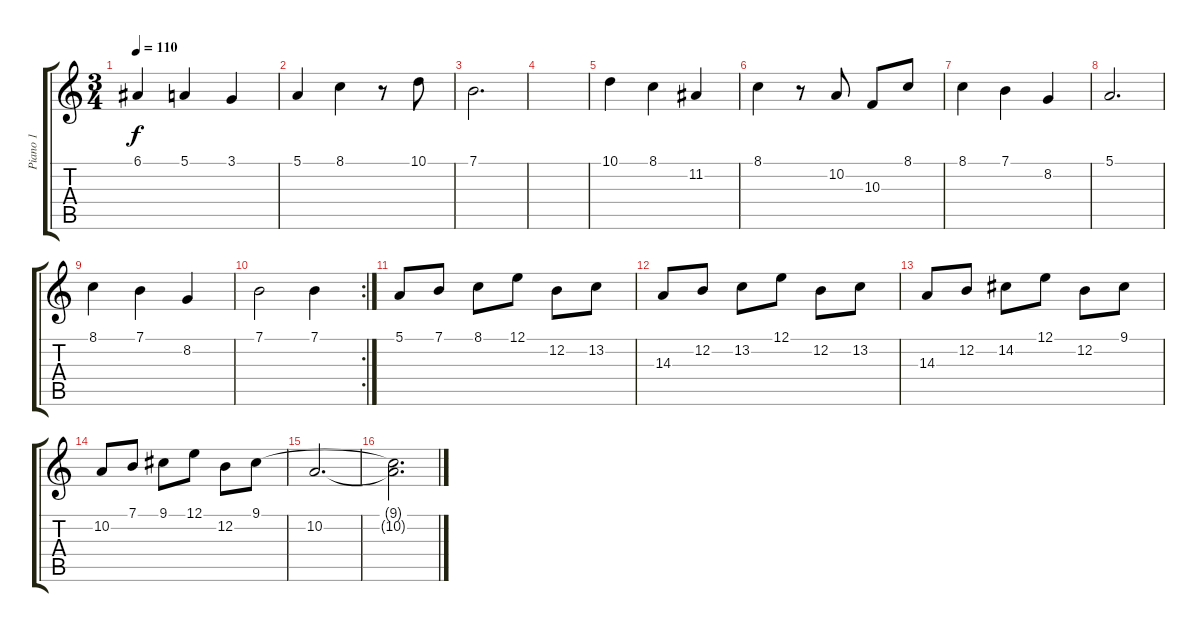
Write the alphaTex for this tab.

\track ("Piano 1" "Piano 1") {instrument acousticgrandpiano}
\staff {score tabs}
\tuning (E4 B3 G3 D3 A2 E2) {hide}
\ts (3 4)
\tempo 110
\clef g2
\ks c
6.1.4{dy f} 5.1.4 3.1.4 |
5.1.4 8.1.4 r.8 10.1.8 |
7.1.2{d} |
|
10.1.4 8.1.4 11.2.4 |
8.1.4 r.8 10.2.8 10.3.8 8.1.8 |
8.1.4 7.1.4 8.2.4 |
5.1.2{d} |
8.1.4 7.1.4 8.2.4 |
\rc 2
7.1.2 7.1.4 |
5.1.8 7.1.8 8.1.8 12.1.8 12.2.8 13.2.8 |
14.3.8 12.2.8 13.2.8 12.1.8 12.2.8 13.2.8 |
14.3.8 12.2.8 14.2.8 12.1.8 12.2.8 9.1.8 |
10.2.8 7.1.8 9.1.8 12.1.8 12.2.8 9.1.8 |
10.2.2{d} |
(9.1{t} 10.2{t}).2{d}
